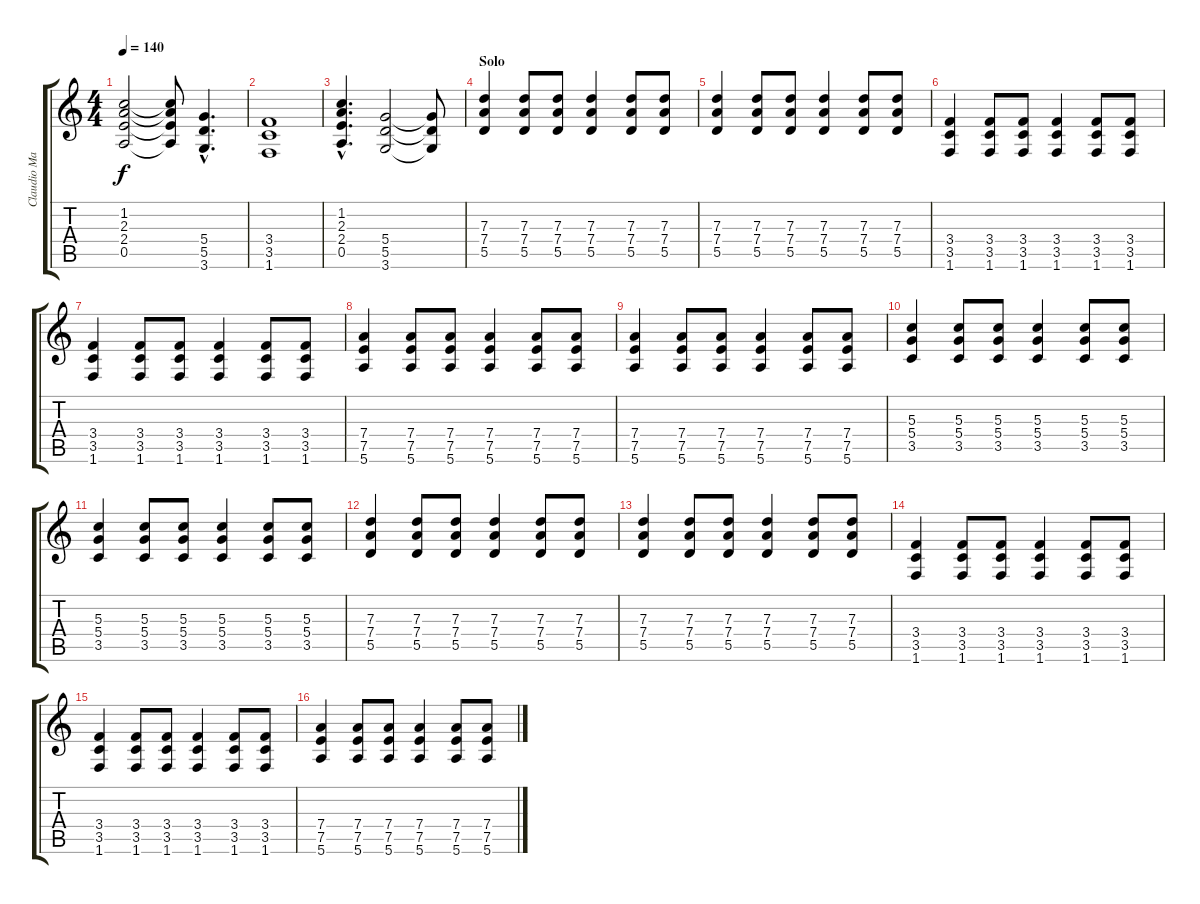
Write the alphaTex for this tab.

\track ("Claudio Marciello (Guitarra)" "Claudio Ma") {instrument acousticguitarnylon}
\staff {score tabs}
\tuning (E4 B3 G3 D3 A2 E2) {hide}
\ts (4 4)
\tempo 140
\clef g2
\ks c
(1.2 2.3 2.4 0.5).2{dy f} (1.2{t} 2.3{t} 2.4{t} 0.5{t}).8 (5.4{hac} 5.5{hac} 3.6{hac}).4{d} |
(3.4 3.5 1.6).1 |
(1.2{hac} 2.3{hac} 2.4{hac} 0.5{hac}).4{d} (5.4 5.5 3.6).2 (5.4{t} 5.5{t} 3.6{t}).8 |
\section ("" "Solo")
(7.3 7.4 5.5).4{volume 13} (7.3 7.4 5.5).8 (7.3 7.4 5.5).8 (7.3 7.4 5.5).4 (7.3 7.4 5.5).8 (7.3 7.4 5.5).8 |
(7.3 7.4 5.5).4{volume 13} (7.3 7.4 5.5).8 (7.3 7.4 5.5).8 (7.3 7.4 5.5).4 (7.3 7.4 5.5).8 (7.3 7.4 5.5).8 |
(3.4 3.5 1.6).4{volume 13} (3.4 3.5 1.6).8 (3.4 3.5 1.6).8 (3.4 3.5 1.6).4 (3.4 3.5 1.6).8 (3.4 3.5 1.6).8 |
(3.4 3.5 1.6).4{volume 13} (3.4 3.5 1.6).8 (3.4 3.5 1.6).8 (3.4 3.5 1.6).4 (3.4 3.5 1.6).8 (3.4 3.5 1.6).8 |
(7.4 7.5 5.6).4{volume 13} (7.4 7.5 5.6).8 (7.4 7.5 5.6).8 (7.4 7.5 5.6).4 (7.4 7.5 5.6).8 (7.4 7.5 5.6).8 |
(7.4 7.5 5.6).4{volume 13} (7.4 7.5 5.6).8 (7.4 7.5 5.6).8 (7.4 7.5 5.6).4 (7.4 7.5 5.6).8 (7.4 7.5 5.6).8 |
(5.3 5.4 3.5).4{volume 13} (5.3 5.4 3.5).8 (5.3 5.4 3.5).8 (5.3 5.4 3.5).4 (5.3 5.4 3.5).8 (5.3 5.4 3.5).8 |
(5.3 5.4 3.5).4{volume 13} (5.3 5.4 3.5).8 (5.3 5.4 3.5).8 (5.3 5.4 3.5).4 (5.3 5.4 3.5).8 (5.3 5.4 3.5).8 |
(7.3 7.4 5.5).4{volume 13} (7.3 7.4 5.5).8 (7.3 7.4 5.5).8 (7.3 7.4 5.5).4 (7.3 7.4 5.5).8 (7.3 7.4 5.5).8 |
(7.3 7.4 5.5).4{volume 13} (7.3 7.4 5.5).8 (7.3 7.4 5.5).8 (7.3 7.4 5.5).4 (7.3 7.4 5.5).8 (7.3 7.4 5.5).8 |
(3.4 3.5 1.6).4{volume 13} (3.4 3.5 1.6).8 (3.4 3.5 1.6).8 (3.4 3.5 1.6).4 (3.4 3.5 1.6).8 (3.4 3.5 1.6).8 |
(3.4 3.5 1.6).4{volume 13} (3.4 3.5 1.6).8 (3.4 3.5 1.6).8 (3.4 3.5 1.6).4 (3.4 3.5 1.6).8 (3.4 3.5 1.6).8 |
(7.4 7.5 5.6).4{volume 13} (7.4 7.5 5.6).8 (7.4 7.5 5.6).8 (7.4 7.5 5.6).4 (7.4 7.5 5.6).8 (7.4 7.5 5.6).8
